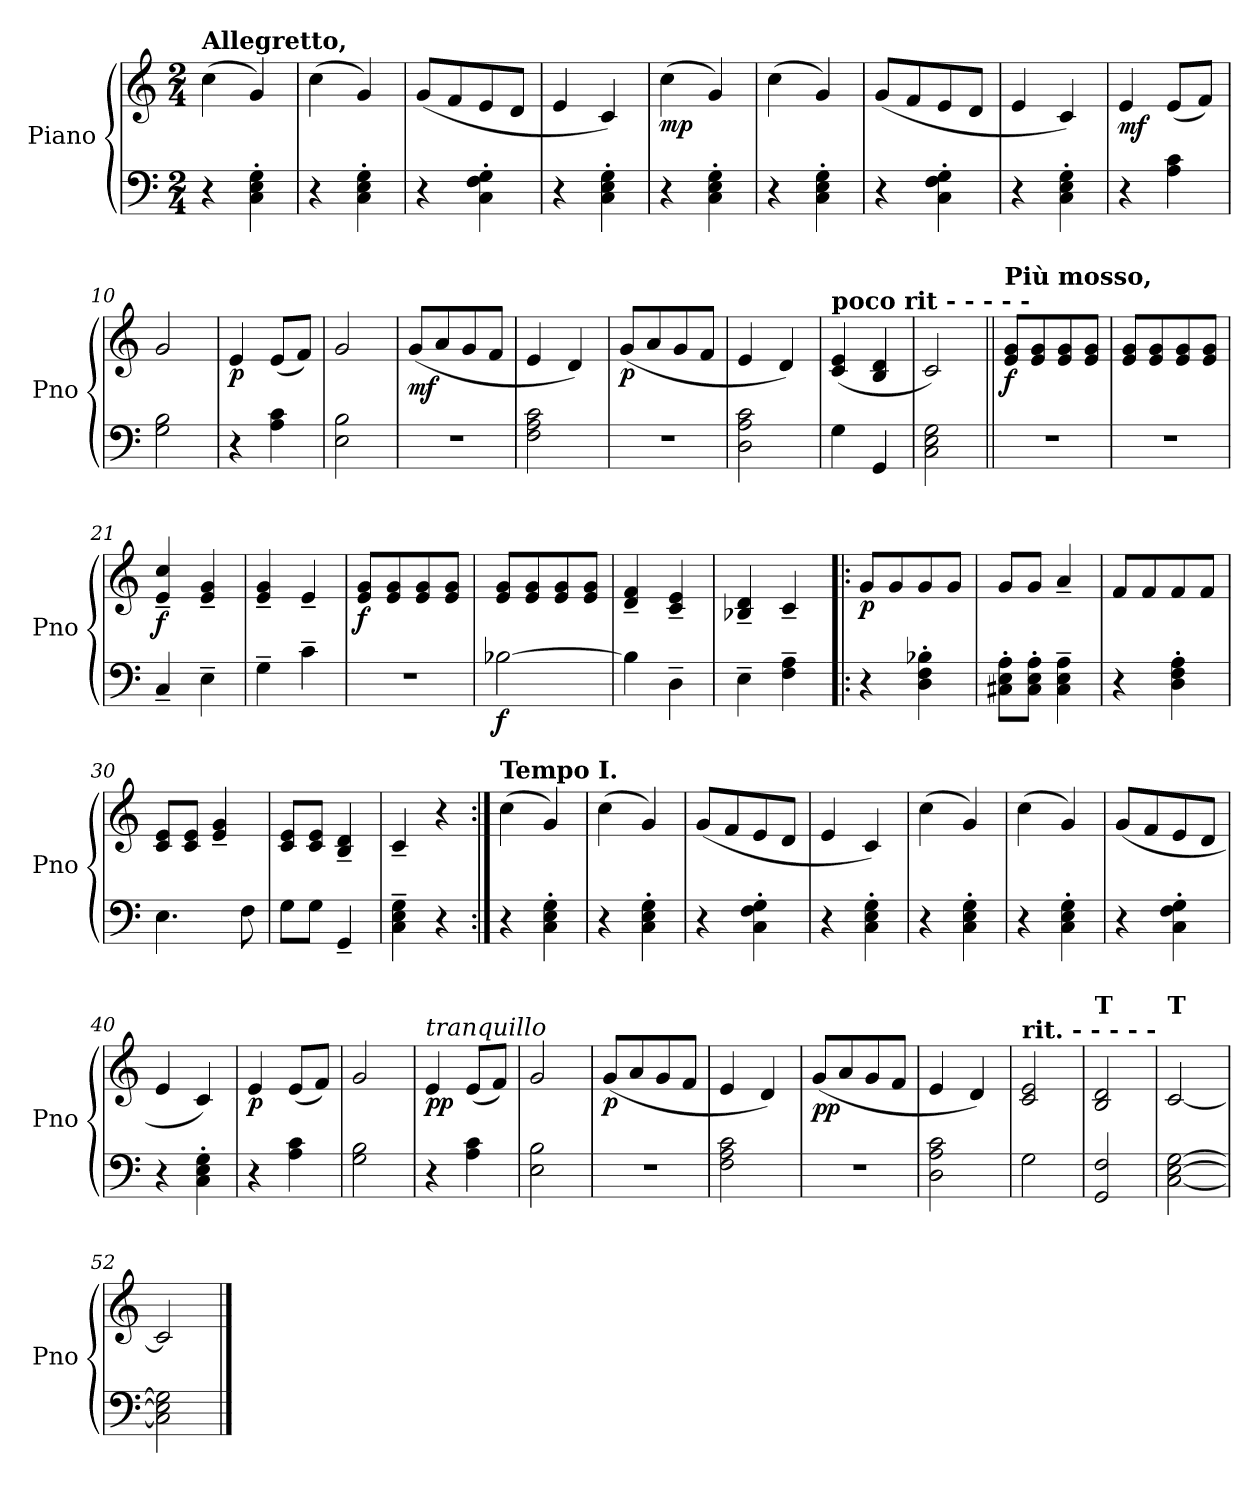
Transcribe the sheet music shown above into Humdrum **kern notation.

**kern	**kern	**dynam
*part1	*part1	*part1
*staff2	*staff1	*staff1/2
*I"Piano	*	*
*I'Pno	*	*
*clefF4	*clefG2	*
*k[]	*k[]	*
*M2/4	*M2/4	*
*MM106	*MM106	*
=1	=1	=1
!	!LO:TX:a:B:t=Allegretto,	!
!	!	!LO:DY:b
!	!	!LO:DY:n=1:b
4r	(>4cc\	mf other-dynamics
4C\' 4E\' 4G\'	4g/)	.
=2	=2	=2
4r	(>4cc\	.
4C\' 4E\' 4G\'	4g/)	.
=3	=3	=3
4r	(<8g/L	.
.	8f/	.
4C\' 4F\' 4G\'	8e/	.
.	8d/J	.
=4	=4	=4
4r	4e/	.
4C\' 4E\' 4G\'	4c/)	.
=5	=5	=5
!	!	!LO:DY:b
4r	(>4cc\	mp
4C\' 4E\' 4G\'	4g/)	.
=6	=6	=6
4r	(>4cc\	.
4C\' 4E\' 4G\'	4g/)	.
=7	=7	=7
4r	(<8g/L	.
.	8f/	.
4C\' 4F\' 4G\'	8e/	.
.	8d/J	.
=8	=8	=8
4r	4e/	.
4C\' 4E\' 4G\'	4c/)	.
=9	=9	=9
!	!	!LO:DY:b
4r	4e/	mf
4A\ 4c\	(<8e/L	.
.	8f/J)	.
=10	=10	=10
2G\ 2B\	2g/	.
!!LO:LB:g=z
=11	=11	=11
!	!	!LO:DY:b
4r	4e/	p
4A\ 4c\	(<8e/L	.
.	8f/J)	.
=12	=12	=12
2E\ 2B\	2g/	.
=13	=13	=13
!	!	!LO:DY:b
2r	(<8g/L	mf
.	8a/	.
.	8g/	.
.	8f/J	.
=14	=14	=14
2F\ 2A\ 2c\	4e/	.
.	4d/)	.
=15	=15	=15
!	!	!LO:DY:b
2r	(>8g/L	p
.	8a/	.
.	8g/	.
.	8f/J	.
=16	=16	=16
2D\ 2A\ 2c\	4e/	.
.	4d/)	.
=17	=17	=17
!	!LO:TX:a:B:t=poco rit  -  -  -  -  -	!
4G\	(<4c/ 4e/	.
4GG/	4B/ 4d/	.
=18	=18	=18
2C\ 2E\ 2G\	2c/)	.
=19||	=19||	=19||
*	*MM130	*
!	!LO:TX:a:B:t=Più mosso,	!
!	!	!LO:DY:b
2r	8e/ 8g/L	f
.	8e/ 8g/	.
.	8e/ 8g/	.
.	8e/ 8g/J	.
=20	=20	=20
2r	8e/ 8g/L	.
.	8e/ 8g/	.
.	8e/ 8g/	.
.	8e/ 8g/J	.
=21	=21	=21
!	!	!LO:DY:b
4C~/	4e/~ 4cc/~	f
4E~\	4e/~ 4g/~	.
!!LO:LB:g=z
=22	=22	=22
4G~\	4e/~ 4g/~	.
4c~\	4e~/	.
=23	=23	=23
!	!	!LO:DY:b
2r	8e/ 8g/L	f
.	8e/ 8g/	.
.	8e/ 8g/	.
.	8e/ 8g/J	.
=24	=24	=24
!	!	!LO:DY:b=2
[2B-X\	8e/ 8g/L	f
.	8e/ 8g/	.
.	8e/ 8g/	.
.	8e/ 8g/J	.
=25	=25	=25
4B-\]	4d/~ 4f/~	.
4D~\	4c/~ 4e/~	.
=26	=26	=26
4E~\	4B-X/~ 4d/~	.
4F\~ 4A\~	4c~/	.
=27!|:	=27!|:	=27!|:
!	!	!LO:DY:b
4r	8g/L	p
.	8g/	.
4D\' 4F\' 4B-X\'	8g/	.
.	8g/J	.
=28	=28	=28
8C#X\' 8E\' 8A\'L	8g/L	.
8C#\' 8E\' 8A\'J	8g/J	.
4C#\~ 4E\~ 4A\~	4a~/	.
=29	=29	=29
4r	8f/L	.
.	8f/	.
4D\' 4F\' 4A\'	8f/	.
.	8f/J	.
=30	=30	=30
4.E\	8c/ 8e/L	.
.	8c/ 8e/J	.
.	4e/~ 4g/~	.
8F\	.	.
!!LO:LB:g=z
=31	=31	=31
8G\L	8c/ 8e/L	.
8G\J	8c/ 8e/J	.
4GG~/	4B/~ 4d/~	.
=32	=32	=32
4C\~ 4E\~ 4G\~	4c~/	.
4r	4r	.
=33:|!	=33:|!	=33:|!
!	!LO:TX:a:B:t=Tempo I.	!
4r	(>4cc\	.
!	!	!LO:DY:b
!	!	!LO:DY:n=1:b
4C\' 4E\' 4G\'	4g/)	mp other-dynamics
=34	=34	=34
4r	(>4cc\	.
4C\' 4E\' 4G\'	4g/)	.
=35	=35	=35
4r	(<8g/L	.
.	8f/	.
4C\' 4F\' 4G\'	8e/	.
.	8d/J	.
=36	=36	=36
4r	4e/	.
4C\' 4E\' 4G\'	4c/)	.
=37	=37	=37
4r	(>4cc\	.
4C\' 4E\' 4G\'	4g/)	.
=38	=38	=38
4r	(>4cc\	.
4C\' 4E\' 4G\'	4g/)	.
=39	=39	=39
4r	(<8g/L	.
.	8f/	.
4C\' 4F\' 4G\'	8e/	.
.	8d/J	.
=40	=40	=40
4r	4e/	.
4C\' 4E\' 4G\'	4c/)	.
!!LO:LB:g=z
=41	=41	=41
!	!	!LO:DY:b
4r	4e/	p
4A\ 4c\	(<8e/L	.
.	8f/J)	.
=42	=42	=42
2G\ 2B\	2g/	.
=43	=43	=43
!	!LO:TX:a:i:t=tranquillo	!
!	!	!LO:DY:b
4r	4e/	pp
4A\ 4c\	(<8e/L	.
.	8f/J)	.
=44	=44	=44
2E\ 2B\	2g/	.
=45	=45	=45
!	!	!LO:DY:b
2r	(<8g/L	p
.	8a/	.
.	8g/	.
.	8f/J	.
=46	=46	=46
2F\ 2A\ 2c\	4e/	.
.	4d/)	.
=47	=47	=47
!	!	!LO:DY:b
2r	(<8g/L	pp
.	8a/	.
.	8g/	.
.	8f/J	.
=48	=48	=48
2D\ 2A\ 2c\	4e/	.
.	4d/)	.
=49	=49	=49
!	!LO:TX:a:B:t=rit.       -            -          -       -       -	!
2G\	2c/ 2e/	.
=50	=50	=50
!	!LO:TX:a:B:t=T	!
2GG/ 2F/	2B/ 2d/	.
=51	=51	=51
!	!LO:TX:a:B:t=T	!
[2C\ [2E\ [2G\	[2c/	.
=52	=52	=52
2C\] 2E\] 2G\]	2c/]	.
==	==	==
*-	*-	*-
